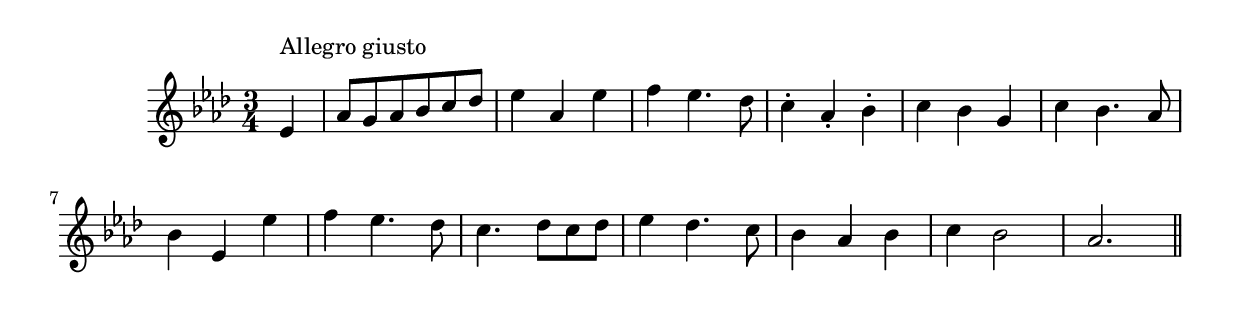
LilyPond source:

\version "2.14.0"
%{\header {
  title = "Gia-` il Sole dal Gange"
  composer = "Alessandro Scarlatti (1649-1725)"
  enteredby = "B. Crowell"
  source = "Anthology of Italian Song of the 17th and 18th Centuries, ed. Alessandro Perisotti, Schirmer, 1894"
}%}
\score{{\key as \major
\time 3/4
%{\tempo 4=126
%}\relative c' {
  \partial 4
  es4^\markup{\column { "Allegro giusto" " " }} |
  as8 g as bes c des | es4 as, es' | f es4. des8 | c4-. as-. bes-. | c bes g | c bes4. as8 | bes4 es, es' | f es4. des8 |
  c4. des8 c des | es4 des4. c8 | bes4 as bes | c bes2 | as2.
  \bar "||"
}

}}